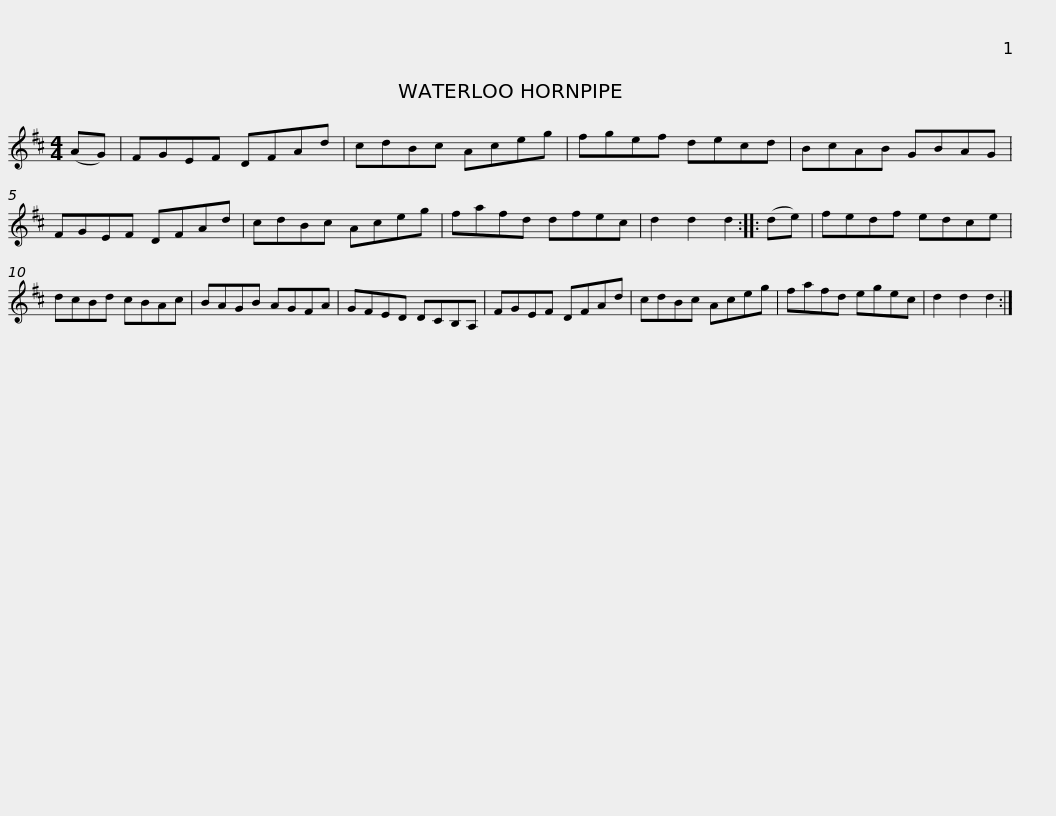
X:1
L:1/8
M:4/4
I:linebreak $
K:D
V:1 treble
V:1
 (AG) | FGEF DFAd | cdBc Aceg | fgef decd | BcAB GBAG | %5
 FGEF DFAd |$ cdBc Aceg | fafd dfec | d2 d2 d2 :: (de) | %10
 fedf edce | dcBd cBAc |$ BAGB AGFA | GFED DCB,A, | FGEF DFAd | %15
 cdBc Aceg | fafd egec | d2 d2 d2 :| %18
